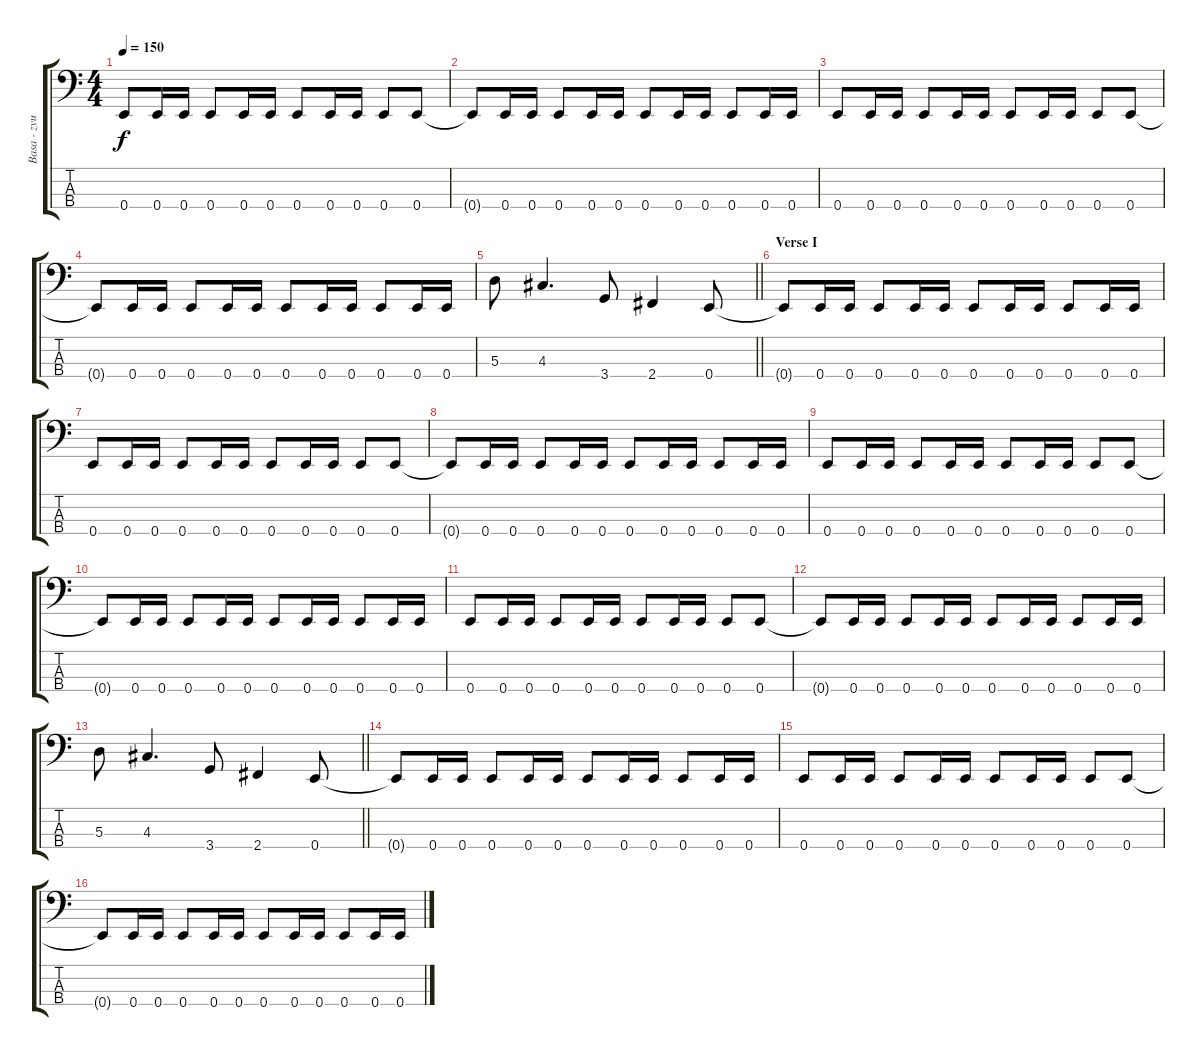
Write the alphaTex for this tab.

\track ("Basa - zvuk" "Basa - zvu") {instrument slapbass1}
\staff {score tabs}
\tuning (G2 D2 A1 E1) {hide}
\ts (4 4)
\tempo 150
\clef f4
\ks c
0.4.8{dy f} 0.4.16 0.4.16 0.4.8 0.4.16 0.4.16 0.4.8 0.4.16 0.4.16 0.4.8 0.4.8 |
0.4{t}.8 0.4.16 0.4.16 0.4.8 0.4.16 0.4.16 0.4.8 0.4.16 0.4.16 0.4.8 0.4.16 0.4.16 |
0.4.8 0.4.16 0.4.16 0.4.8 0.4.16 0.4.16 0.4.8 0.4.16 0.4.16 0.4.8 0.4.8 |
0.4{t}.8 0.4.16 0.4.16 0.4.8 0.4.16 0.4.16 0.4.8 0.4.16 0.4.16 0.4.8 0.4.16 0.4.16 |
\barLineRight lightlight
5.3.8 4.3.4{d} 3.4.8 2.4.4 0.4.8 |
\section ("" "Verse I")
0.4{t}.8 0.4.16 0.4.16 0.4.8 0.4.16 0.4.16 0.4.8 0.4.16 0.4.16 0.4.8 0.4.16 0.4.16 |
0.4.8 0.4.16 0.4.16 0.4.8 0.4.16 0.4.16 0.4.8 0.4.16 0.4.16 0.4.8 0.4.8 |
0.4{t}.8 0.4.16 0.4.16 0.4.8 0.4.16 0.4.16 0.4.8 0.4.16 0.4.16 0.4.8 0.4.16 0.4.16 |
0.4.8 0.4.16 0.4.16 0.4.8 0.4.16 0.4.16 0.4.8 0.4.16 0.4.16 0.4.8 0.4.8 |
0.4{t}.8 0.4.16 0.4.16 0.4.8 0.4.16 0.4.16 0.4.8 0.4.16 0.4.16 0.4.8 0.4.16 0.4.16 |
0.4.8 0.4.16 0.4.16 0.4.8 0.4.16 0.4.16 0.4.8 0.4.16 0.4.16 0.4.8 0.4.8 |
0.4{t}.8 0.4.16 0.4.16 0.4.8 0.4.16 0.4.16 0.4.8 0.4.16 0.4.16 0.4.8 0.4.16 0.4.16 |
\barLineRight lightlight
5.3.8 4.3.4{d} 3.4.8 2.4.4 0.4.8 |
0.4{t}.8 0.4.16 0.4.16 0.4.8 0.4.16 0.4.16 0.4.8 0.4.16 0.4.16 0.4.8 0.4.16 0.4.16 |
0.4.8 0.4.16 0.4.16 0.4.8 0.4.16 0.4.16 0.4.8 0.4.16 0.4.16 0.4.8 0.4.8 |
0.4{t}.8 0.4.16 0.4.16 0.4.8 0.4.16 0.4.16 0.4.8 0.4.16 0.4.16 0.4.8 0.4.16 0.4.16
